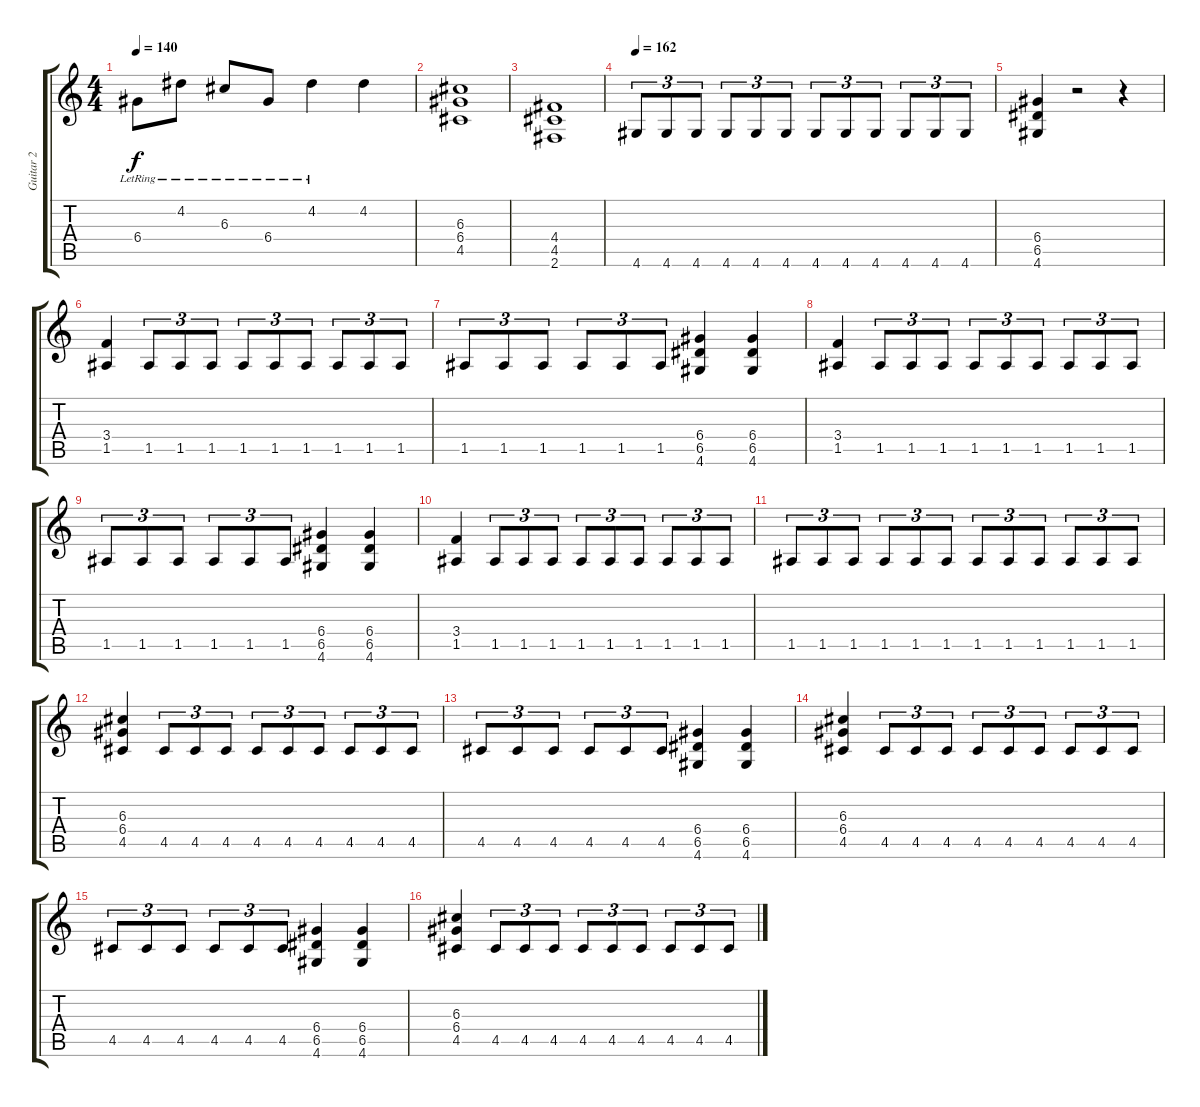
\track ("Guitar 2" "Guitar 2") {instrument distortionguitar}
\staff {score tabs}
\tuning (E4 B3 G3 D3 A2 E2) {hide}
\ts (4 4)
\tempo 140
\clef g2
\ks c
6.4{lr}.8{dy f} 4.2{lr}.8 6.3{lr}.8 6.4{lr}.8 4.2{lr}.4 4.2.4 |
\section ("" "")
(6.3 6.4 4.5).1{volume 14 instrument distortionguitar} |
(4.4 4.5 2.6).1 |
\tempo 162
4.6.8{tu (3 2)} 4.6.8{tu (3 2)} 4.6.8{tu (3 2)} 4.6.8{tu (3 2)} 4.6.8{tu (3 2)} 4.6.8{tu (3 2)} 4.6.8{tu (3 2)} 4.6.8{tu (3 2)} 4.6.8{tu (3 2)} 4.6.8{tu (3 2)} 4.6.8{tu (3 2)} 4.6.8{tu (3 2)} |
(6.4 6.5 4.6).4 r.2 r.4 |
\section ("" "")
(3.4 1.5).4 1.5.8{tu (3 2)} 1.5.8{tu (3 2)} 1.5.8{tu (3 2)} 1.5.8{tu (3 2)} 1.5.8{tu (3 2)} 1.5.8{tu (3 2)} 1.5.8{tu (3 2)} 1.5.8{tu (3 2)} 1.5.8{tu (3 2)} |
1.5.8{tu (3 2)} 1.5.8{tu (3 2)} 1.5.8{tu (3 2)} 1.5.8{tu (3 2)} 1.5.8{tu (3 2)} 1.5.8{tu (3 2)} (6.4 6.5 4.6).4 (6.4 6.5 4.6).4 |
(3.4 1.5).4 1.5.8{tu (3 2)} 1.5.8{tu (3 2)} 1.5.8{tu (3 2)} 1.5.8{tu (3 2)} 1.5.8{tu (3 2)} 1.5.8{tu (3 2)} 1.5.8{tu (3 2)} 1.5.8{tu (3 2)} 1.5.8{tu (3 2)} |
1.5.8{tu (3 2)} 1.5.8{tu (3 2)} 1.5.8{tu (3 2)} 1.5.8{tu (3 2)} 1.5.8{tu (3 2)} 1.5.8{tu (3 2)} (6.4 6.5 4.6).4 (6.4 6.5 4.6).4 |
(3.4 1.5).4 1.5.8{tu (3 2)} 1.5.8{tu (3 2)} 1.5.8{tu (3 2)} 1.5.8{tu (3 2)} 1.5.8{tu (3 2)} 1.5.8{tu (3 2)} 1.5.8{tu (3 2)} 1.5.8{tu (3 2)} 1.5.8{tu (3 2)} |
1.5.8{tu (3 2)} 1.5.8{tu (3 2)} 1.5.8{tu (3 2)} 1.5.8{tu (3 2)} 1.5.8{tu (3 2)} 1.5.8{tu (3 2)} 1.5.8{tu (3 2)} 1.5.8{tu (3 2)} 1.5.8{tu (3 2)} 1.5.8{tu (3 2)} 1.5.8{tu (3 2)} 1.5.8{tu (3 2)} |
(6.3 6.4 4.5).4 4.5.8{tu (3 2)} 4.5.8{tu (3 2)} 4.5.8{tu (3 2)} 4.5.8{tu (3 2)} 4.5.8{tu (3 2)} 4.5.8{tu (3 2)} 4.5.8{tu (3 2)} 4.5.8{tu (3 2)} 4.5.8{tu (3 2)} |
4.5.8{tu (3 2)} 4.5.8{tu (3 2)} 4.5.8{tu (3 2)} 4.5.8{tu (3 2)} 4.5.8{tu (3 2)} 4.5.8{tu (3 2)} (6.4 6.5 4.6).4 (6.4 6.5 4.6).4 |
(6.3 6.4 4.5).4 4.5.8{tu (3 2)} 4.5.8{tu (3 2)} 4.5.8{tu (3 2)} 4.5.8{tu (3 2)} 4.5.8{tu (3 2)} 4.5.8{tu (3 2)} 4.5.8{tu (3 2)} 4.5.8{tu (3 2)} 4.5.8{tu (3 2)} |
4.5.8{tu (3 2)} 4.5.8{tu (3 2)} 4.5.8{tu (3 2)} 4.5.8{tu (3 2)} 4.5.8{tu (3 2)} 4.5.8{tu (3 2)} (6.4 6.5 4.6).4 (6.4 6.5 4.6).4 |
(6.3 6.4 4.5).4 4.5.8{tu (3 2)} 4.5.8{tu (3 2)} 4.5.8{tu (3 2)} 4.5.8{tu (3 2)} 4.5.8{tu (3 2)} 4.5.8{tu (3 2)} 4.5.8{tu (3 2)} 4.5.8{tu (3 2)} 4.5.8{tu (3 2)}
